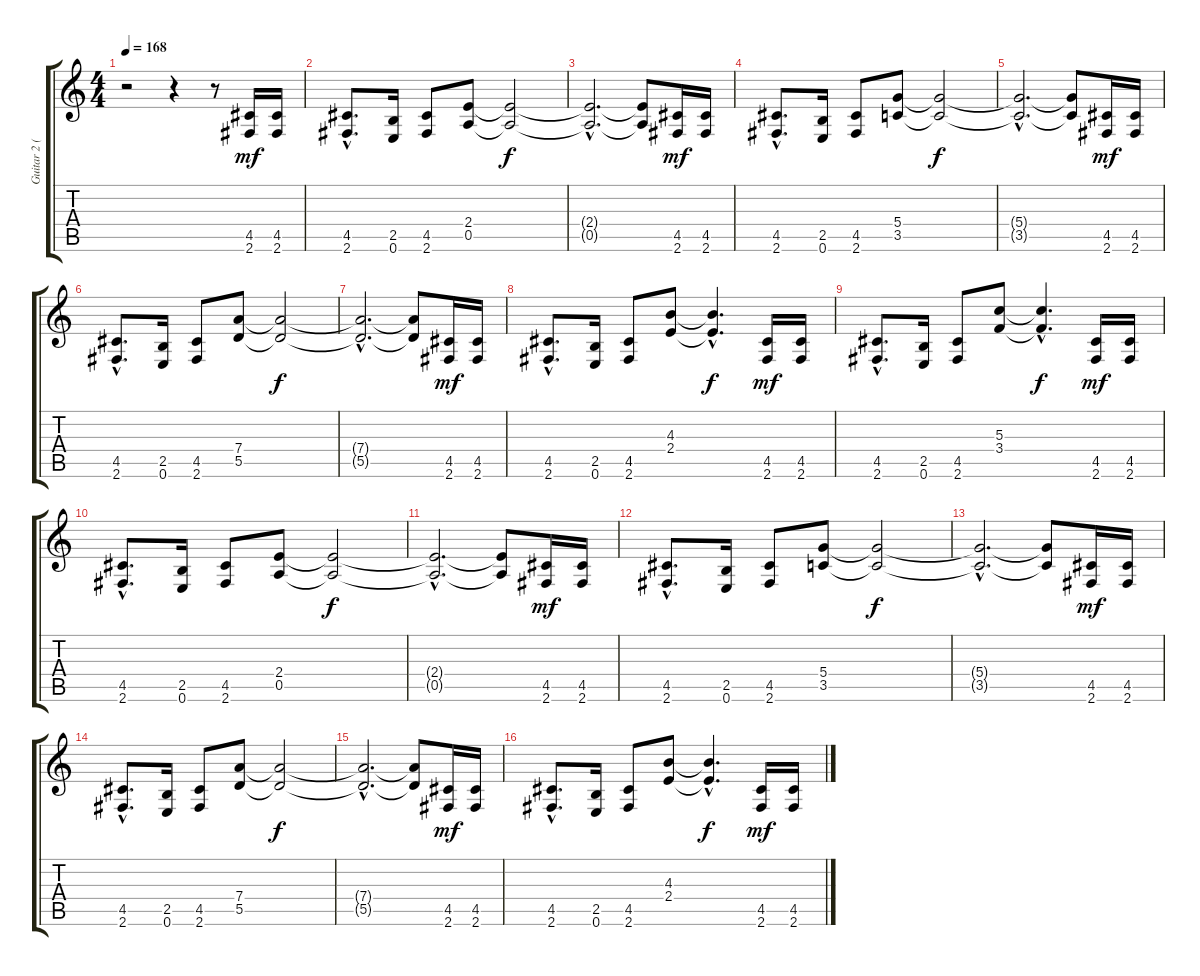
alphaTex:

\track ("Guitar 2 (Chris Poland)" "Guitar 2 (") {instrument distortionguitar}
\staff {score tabs}
\tuning (E4 B3 G3 D3 A2 E2) {hide}
\ts (4 4)
\tempo 168
\clef g2
\ks c
r.2{dy mf instrument distortionguitar} r.4 r.8 (4.5 2.6).16 (4.5 2.6).16 |
(4.5{hac} 2.6{hac}).8{d} (2.5 0.6).16 (4.5 2.6).8 (2.4 0.5).8 (2.4{t} 0.5{t}).2{dy f} |
(2.4{hac t} 0.5{hac t}).2{d} (2.4{t} 0.5{t}).8 (4.5 2.6).16{dy mf} (4.5 2.6).16 |
(4.5{hac} 2.6{hac}).8{d} (2.5 0.6).16 (4.5 2.6).8 (5.4 3.5).8 (5.4{t} 3.5{t}).2{dy f} |
(5.4{hac t} 3.5{hac t}).2{d} (5.4{t} 3.5{t}).8 (4.5 2.6).16{dy mf} (4.5 2.6).16 |
(4.5{hac} 2.6{hac}).8{d} (2.5 0.6).16 (4.5 2.6).8 (7.4 5.5).8 (7.4{t} 5.5{t}).2{dy f} |
(7.4{hac t} 5.5{hac t}).2{d} (7.4{t} 5.5{t}).8 (4.5 2.6).16{dy mf} (4.5 2.6).16 |
(4.5{hac} 2.6{hac}).8{d} (2.5 0.6).16 (4.5 2.6).8 (4.3 2.4).8 (4.3{hac t} 2.4{hac t}).4{d dy f} (4.5 2.6).16{dy mf} (4.5 2.6).16 |
(4.5{hac} 2.6{hac}).8{d} (2.5 0.6).16 (4.5 2.6).8 (5.3 3.4).8 (5.3{hac t} 3.4{hac t}).4{d dy f} (4.5 2.6).16{dy mf} (4.5 2.6).16 |
(4.5{hac} 2.6{hac}).8{d} (2.5 0.6).16 (4.5 2.6).8 (2.4 0.5).8 (2.4{t} 0.5{t}).2{dy f} |
(2.4{hac t} 0.5{hac t}).2{d} (2.4{t} 0.5{t}).8 (4.5 2.6).16{dy mf} (4.5 2.6).16 |
(4.5{hac} 2.6{hac}).8{d} (2.5 0.6).16 (4.5 2.6).8 (5.4 3.5).8 (5.4{t} 3.5{t}).2{dy f} |
(5.4{hac t} 3.5{hac t}).2{d} (5.4{t} 3.5{t}).8 (4.5 2.6).16{dy mf} (4.5 2.6).16 |
(4.5{hac} 2.6{hac}).8{d} (2.5 0.6).16 (4.5 2.6).8 (7.4 5.5).8 (7.4{t} 5.5{t}).2{dy f} |
(7.4{hac t} 5.5{hac t}).2{d} (7.4{t} 5.5{t}).8 (4.5 2.6).16{dy mf} (4.5 2.6).16 |
(4.5{hac} 2.6{hac}).8{d} (2.5 0.6).16 (4.5 2.6).8 (4.3 2.4).8 (4.3{hac t} 2.4{hac t}).4{d dy f} (4.5 2.6).16{dy mf} (4.5 2.6).16
